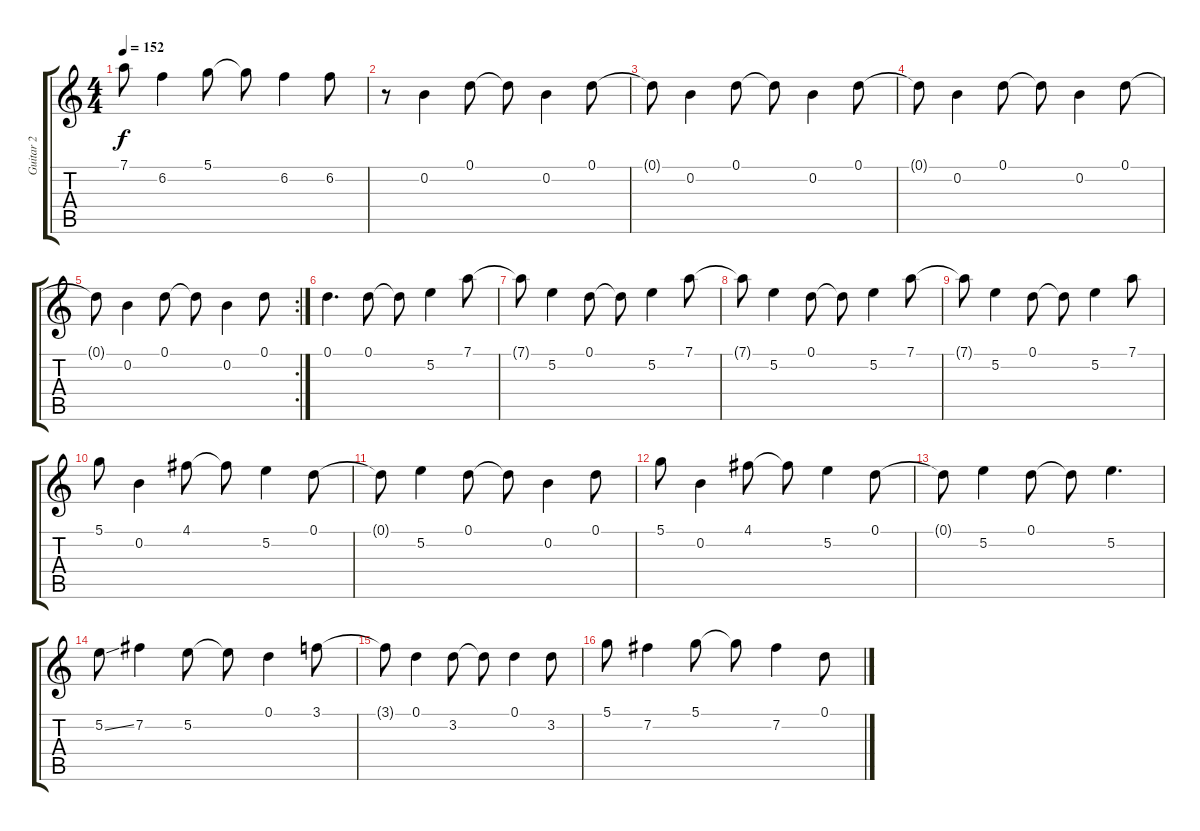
\track ("Guitar 2" "Guitar 2") {instrument acousticguitarnylon}
\staff {score tabs}
\tuning (D4 B3 G3 D3 A2 D2) {hide}
\ts (4 4)
\tempo 152
\clef g2
\ks c
7.1{t}.8{dy f} 6.2.4 5.1.8 5.1{t}.8 6.2.4 6.2.8 |
r.8 0.2.4 0.1.8 0.1{t}.8 0.2.4 0.1.8 |
0.1{t}.8 0.2.4 0.1.8 0.1{t}.8 0.2.4 0.1.8 |
0.1{t}.8 0.2.4 0.1.8 0.1{t}.8 0.2.4 0.1.8 |
\rc 2
0.1{t}.8 0.2.4 0.1.8 0.1{t}.8 0.2.4 0.1.8 |
0.1.4{d} 0.1.8 0.1{t}.8 5.2.4 7.1.8 |
7.1{t}.8 5.2.4 0.1.8 0.1{t}.8 5.2.4 7.1.8 |
7.1{t}.8 5.2.4 0.1.8 0.1{t}.8 5.2.4 7.1.8 |
7.1{t}.8 5.2.4 0.1.8 0.1{t}.8 5.2.4 7.1.8 |
5.1.8 0.2.4 4.1.8 4.1{t}.8 5.2.4 0.1.8 |
0.1{t}.8 5.2.4 0.1.8 0.1{t}.8 0.2.4 0.1.8 |
5.1.8 0.2.4 4.1.8 4.1{t}.8 5.2.4 0.1.8 |
0.1{t}.8 5.2.4 0.1.8 0.1{t}.8 5.2.4{d} |
5.2{ss}.8 7.2.4 5.2.8 5.2{t}.8 0.1.4 3.1.8 |
3.1{t}.8 0.1.4 3.2.8 3.2{t}.8 0.1.4 3.2.8 |
5.1.8 7.2.4 5.1.8 5.1{t}.8 7.2.4 0.1.8
